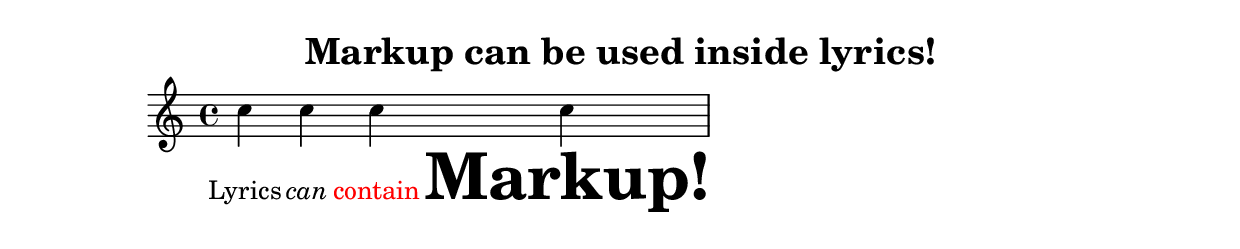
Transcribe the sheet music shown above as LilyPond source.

%% Do not edit this file; it is automatically
%% generated from LSR http://lsr.dsi.unimi.it
%% This file is in the public domain.
\version "2.13.16"

\header {
  lsrtags = "text, vocal-music"

  texidoc = "
To format individual syllables in lyrics, use @code{\\markup @{ ....
@}} on these lyrics.

"
  doctitle = "Formatting lyrics syllables"
} % begin verbatim

% Tip taken from http://lists.gnu.org/archive/html/lilypond-user/2007-12/msg00215.html
\header {
  title = "Markup can be used inside lyrics!"
}

mel = \relative c'' { c4 c c c }
lyr = \lyricmode {
  Lyrics \markup { \italic "can" } \markup {\with-color #red "contain" }
  \markup {\fontsize #8 \bold "Markup!" }
}

<<
  \context Voice = melody \mel
  \context Lyrics \lyricsto melody \lyr
>>


